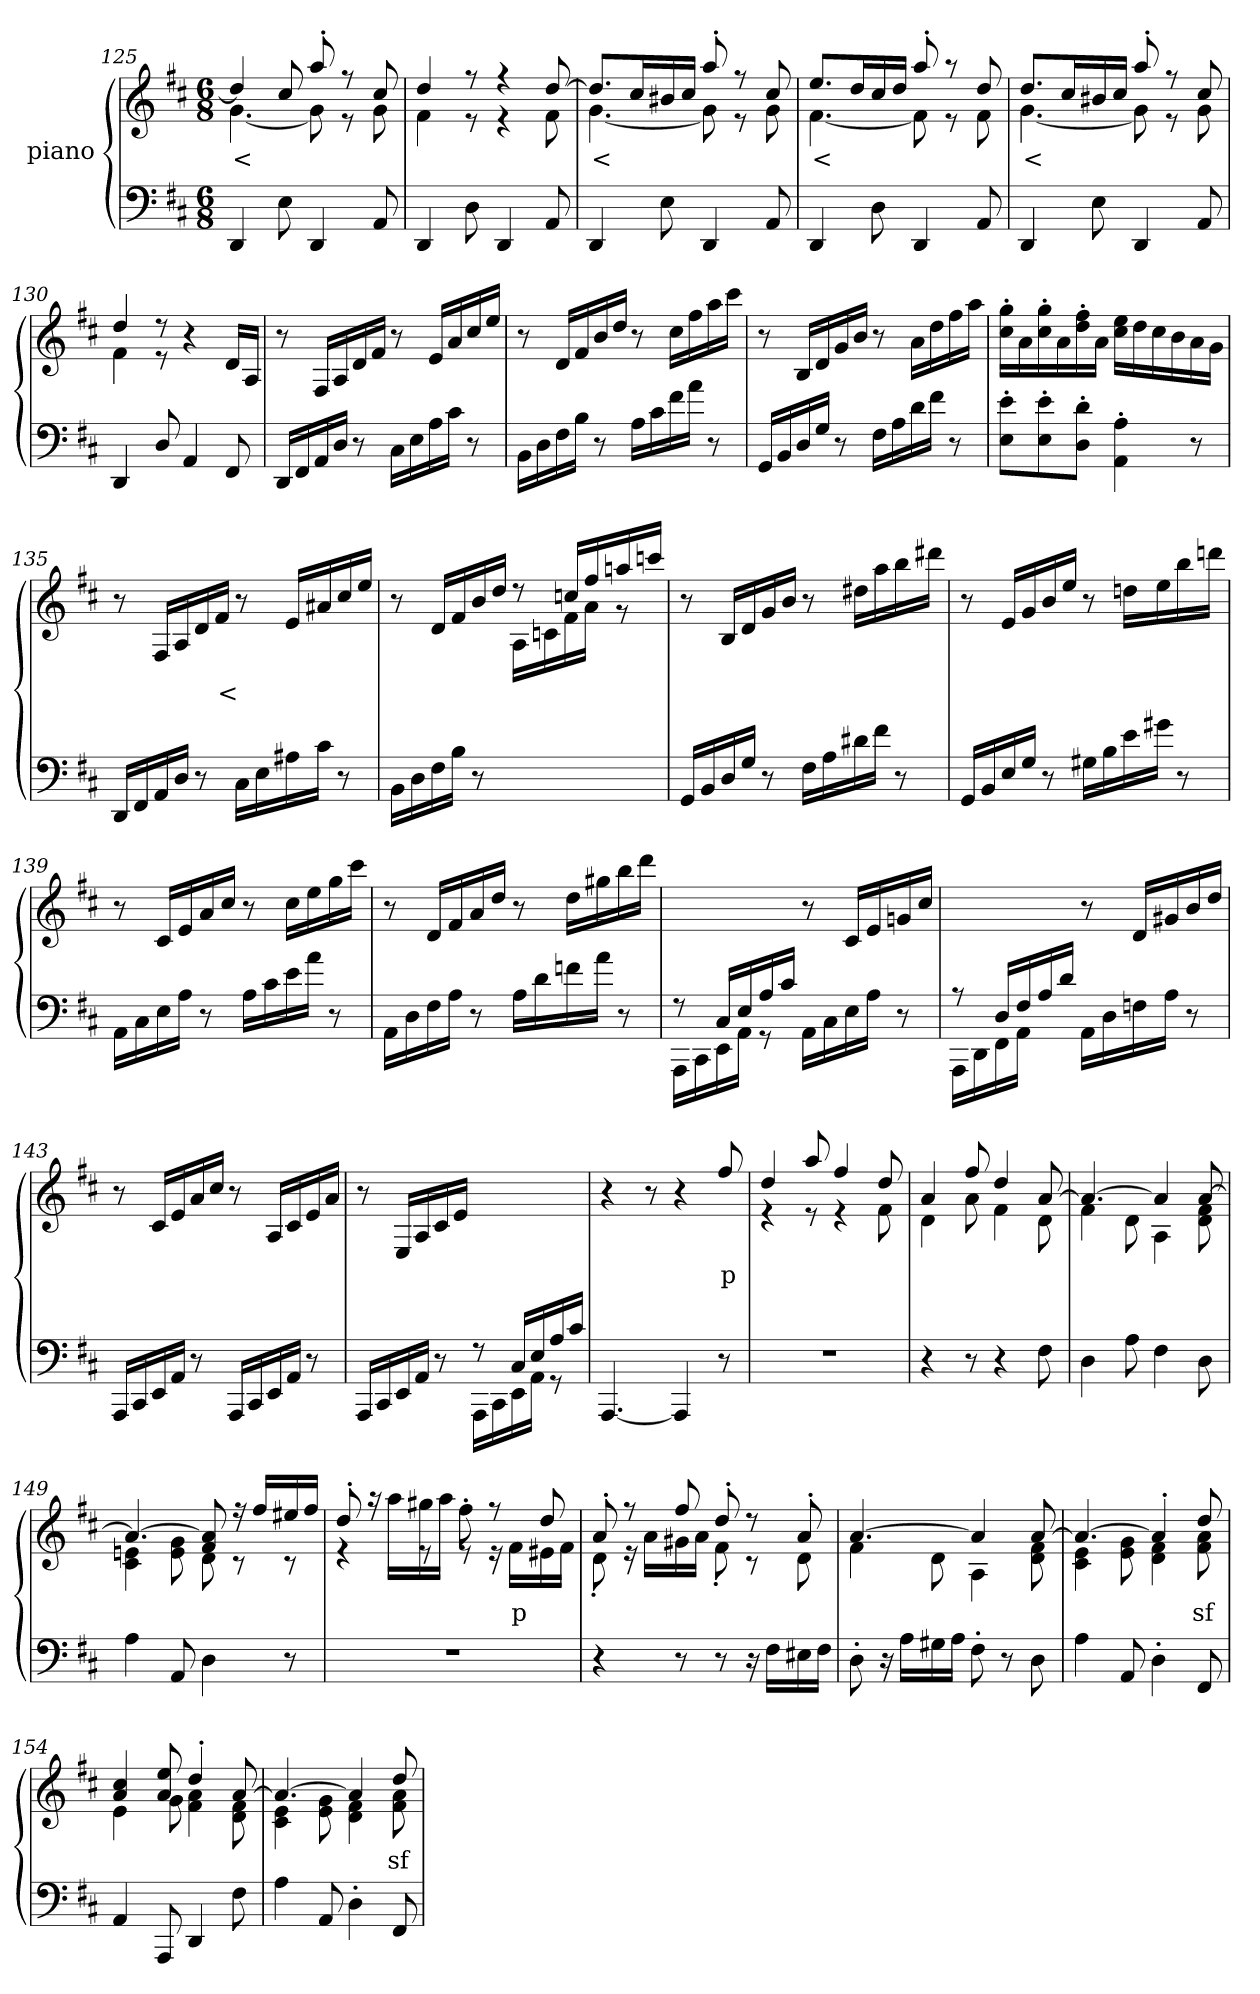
**kern	**kern	**text
*part2	*part1	*part1
*staff2	*staff1	*staff1
*	*I"piano	*
*clefF4	*clefG2	*
*k[f#c#]	*k[f#c#]	*
*D:	*D:	*
*M6/8	*M6/8	*
=125	=125	=125
*	*^	*
4DD	4dd]	[4.g	<
8E	8cc#	.	.
4DD	8aa'>	8g]	.
.	8r	8r	]
8AA	8cc#	8g	.
=126	=126	=126	=126
4DD	4dd	4f#	.
8D	8r	8r	.
4DD	4r	4r	.
8AA	[8dd	8f#	.
=127	=127	=127	=127
4DD	8.ddL]	[4.g	<
.	16cc#L	.	.
8E	16b#X	.	.
.	16cc#JJ	.	.
4DD	8aa'>	8g]	.
.	8r	8r	]
8AA	8cc#	8g	.
=128	=128	=128	=128
4DD	8.eeL	[4.f#	<
.	16ddL	.	.
8D	16cc#	.	.
.	16ddJJ	.	.
4DD	8aa'>	8f#]	.
.	8r	8r	]
8AA	8dd	8f#	.
=129	=129	=129	=129
4DD	8.ddL	[4.g	<
.	16cc#L	.	.
8E	16b#X	.	.
.	16cc#JJ	.	.
4DD	8aa'>	8g]	.
.	8r	8r	]
8AA	8cc#	8g	.
=130	=130	=130	=130
4DD	4dd	4f#	.
8D/	8r	8r	.
4AA	4r	4.ryy	.
8FF#	16dLL	.	.
.	16AJJ	.	.
*	*v	*v	*
=131	=131	=131
16DDLL	8r	.
16FF#	.	.
16AA	16F#LL	.
16DJJ	16A	.
8r	16d	.
.	16f#JJ	.
16C#LL	8r	.
16E	.	.
16A	16eLL	.
16c#JJ	16a	.
8r	16cc#	.
.	16eeJJ	.
=132	=132	=132
16BBLL	8r	.
16D	.	.
16F#	16dLL	.
16BJJ	16f#	.
8r	16b	.
.	16ddJJ	.
16ALL	8r	.
16c#	.	.
16f#	16cc#LL	.
16aJJ	16ff#	.
8r	16aa	.
.	16ccc#JJ	.
=133	=133	=133
16GGLL	8r	.
16BB	.	.
16D	16BLL	.
16GJJ	16d	.
8r	16g	.
.	16bJJ	.
16F#LL	8r	.
16A	.	.
16d	16aLL	.
16f#JJ	16dd	.
8r	16ff#	.
.	16aaJJ	.
=134	=134	=134
8E'> 8e'>L	16cc#'> 16gg'>LL	.
.	16a	.
8E'> 8e'>	16cc#'> 16gg'>	.
.	16a	.
8D'> 8d'>J	16dd'> 16ff#'>	.
.	16aJJ	.
4AA'> 4A'>	16cc# 16eeLL	.
.	16dd	.
.	16cc#	.
.	16b	.
8r	16a	.
.	16gJJ	.
=135	=135	=135
16DDLL	8r	.
16FF#	.	.
16AA	16F#LL	.
16DJJ	16A	.
8r	16d	.
.	16f#JJ	<
16C#LL	8r	.
16E	.	.
16A#X	16eLL	.
16c#JJ	16a#X	.
8r	16cc#	.
.	16eeJJ	.
=136	=136	=136
*	*^	*
16BBLL	8r	4.ryy	.
16D	.	.	.
16F#	16dLL	.	.
16BJJ	16f#	.	.
8r	16b	.	.
.	16ddJJ	.	.
4.ryy	8r	16ALL	.
.	.	16cn	.
.	16ccnLL	16f#	.
.	16ff#	16aJJ	.
.	16aan	8r	.
.	16cccnJJ	.	.
*	*v	*v	*
=137	=137	=137
16GGLL	8r	.
16BB	.	.
16D	16BLL	.
16GJJ	16d	.
8r	16g	.
.	16bJJ	.
16F#LL	8r	.
16A	.	.
16d#X	16dd#XLL	.
16f#JJ	16aa	.
8r	16bb	.
.	16ddd#JJ	.
=138	=138	=138
16GGLL	8r	.
16BB	.	.
16E	16eLL	.
16GJJ	16g	.
8r	16b	.
.	16eeJJ	.
16G#XLL	8r	.
16B	.	.
16e	16ddnLL	.
16g#JJ	16ee	.
8r	16bb	.
.	16dddnJJ	.
=139	=139	=139
16AALL	8r	f
16C#	.	.
16E	16c#LL	.
16AJJ	16e	.
8r	16a	.
.	16cc#JJ	.
16ALL	8r	.
16c#	.	.
16e	16cc#LL	.
16aJJ	16ee	.
8r	16gg	.
.	16ccc#JJ	.
=140	=140	=140
16AALL	8r	.
16D	.	.
16F#	16dLL	.
16AJJ	16f#	.
8r	16a	.
.	16ddJJ	.
16ALL	8r	.
16d	.	.
16fn	16ddLL	.
16aJJ	16gg#X	.
8r	16bb	.
.	16dddJJ	.
=141	=141	=141
*^	*	*
8r	16AAALL	4.ryy	.
.	16CC#	.	.
16C#LL	16EE	.	.
16E	16AAJJ	.	.
16A	8r	.	.
16c#JJ	.	.	.
4.ryy	16AALL	8r	.
.	16C#	.	.
.	16E	16c#LL	.
.	16AJJ	16e	.
.	8r	16gn	.
.	.	16cc#JJ	.
=142	=142	=142	=142
8r	16AAALL	4.ryy	.
.	16DD	.	.
16DLL	16FF#	.	.
16F#	16AAJJ	.	.
16A	8ryy	.	.
16dJJ	.	.	.
4.ryy	16AALL	8r	.
.	16D	.	.
.	16Fn	16dLL	.
.	16AJJ	16g#X	.
.	8r	16b	.
.	.	16ddJJ	.
*v	*v	*	*
=143	=143	=143
16AAALL	8r	.
16CC#	.	.
16EE	16c#LL	.
16AAJJ	16e	.
8r	16a	.
.	16cc#JJ	.
16AAALL	8r	.
16CC#	.	.
16EE	16ALL	.
16AAJJ	16c#	.
8r	16e	.
.	16aJJ	.
=144	=144	=144
*^	*	*
4.ryy	16AAALL	8r	.
.	16CC#	.	.
.	16EE	16ELL	.
.	16AAJJ	16A	.
.	8r	16c#	.
.	.	16eJJ	.
8r	16AAALL	4.ryy	.
.	16CC#	.	.
16C#LL	16EE	.	.
16E	16AAJJ	.	.
16A	8r	.	.
16c#JJ	.	.	.
*v	*v	*	*
=145	=145	=145
[4.AAA	4r	.
.	8r	.
4AAA]	4r	.
8r	8ff#/	p
=146	=146	=146
*	*^	*
2.r	4dd	4r	.
.	8aa	8r	.
.	4ff#	4r	.
.	8dd	8f#	.
=147	=147	=147	=147
4r	4a	4d	.
8r	8ff#	8a	.
4r	4dd	4f#	.
8F#	[8a	8d	.
=148	=148	=148	=148
4D	4.a_	4f#	.
8A	.	8d	.
4F#	4a]	4A	.
8D	[8a	8d 8f#	.
=149	=149	=149	=149
4A	4.a_	4c# 4en	.
8AA	.	8e 8g	.
4D	8f# 8a]	8d	.
.	16r	8r	.
.	16ff#LL	.	.
8r	16ee#X	8r	.
.	16ff#JJ	.	.
=150	=150	=150	=150
2.r	8dd'>	4r	.
.	16r	.	.
.	16aa\LL	.	.
.	16gg#X	8r	.
.	16aaJJ	.	.
.	8ff#'>\	8r	.
.	8r	16r	.
.	.	16f#LL	p
.	8dd	16e#X	.
.	.	16f#JJ	.
=151	=151	=151	=151
4r	8a'>	8d'>	.
.	8r	16r	.
.	.	16aLL	.
8r	8ff#	16g#X	.
.	.	16aJJ	.
8r	8dd'>	8f#'>	.
16r	8r	8r	.
16F#LL	.	.	.
16E#X	8a'>	8d	.
16F#JJ	.	.	.
=152	=152	=152	=152
8D'>	[4.a	4f#	.
16r	.	.	.
16ALL	.	.	.
16G#X	.	8d	.
16AJJ	.	.	.
8F#'>	4a]	4A	.
8r	.	.	.
8D	[8a	8d 8f#	.
=153	=153	=153	=153
4A	4.a_	4c# 4e	.
8AA	.	8e 8g	.
4D'>	4a'>]	4d 4f#	.
8FF#	8dd	8f# 8a	sf
=154	=154	=154	=154
4AA	4a 4cc#	4e	.
8AAA	8a 8ee	8g	.
4DD	4dd'>	4f# 4a	.
8F#	[8a	8d 8f#	.
=155	=155	=155	=155
4A	4.a_	4c# 4e	.
8AA	.	8e 8g	.
4D'>	4a]	4d 4f#	.
8FF#	8dd	8f# 8a	sf
*	*v	*v	*
=	=	=
*-	*-	*-
